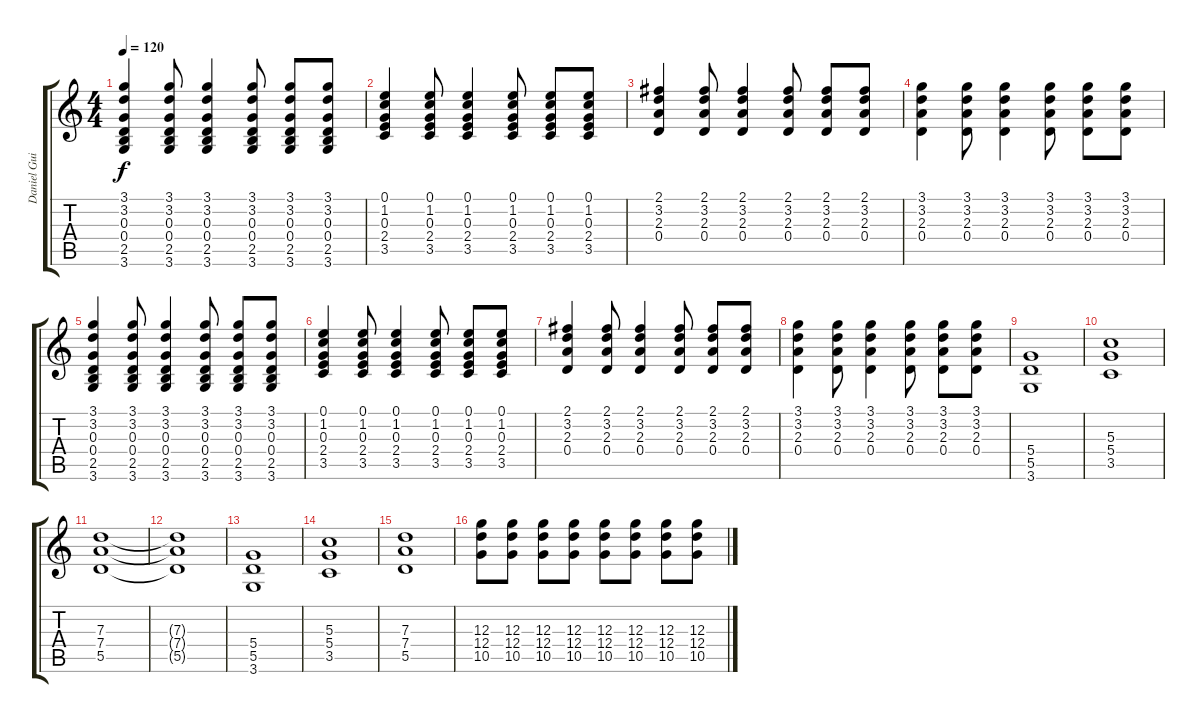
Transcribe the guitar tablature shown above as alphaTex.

\track ("Daniel Guitar" "Daniel Gui") {instrument acousticguitarnylon}
\staff {score tabs}
\tuning (E4 B3 G3 D3 A2 E2) {hide}
\ts (4 4)
\tempo 120
\clef g2
\ks c
(3.1 3.2 0.3 0.4 2.5 3.6).4{dy f} (3.1 3.2 0.3 0.4 2.5 3.6).8 (3.1 3.2 0.3 0.4 2.5 3.6).4 (3.1 3.2 0.3 0.4 2.5 3.6).8 (3.1 3.2 0.3 0.4 2.5 3.6).8 (3.1 3.2 0.3 0.4 2.5 3.6).8 |
(0.1 1.2 0.3 2.4 3.5).4 (0.1 1.2 0.3 2.4 3.5).8 (0.1 1.2 0.3 2.4 3.5).4 (0.1 1.2 0.3 2.4 3.5).8 (0.1 1.2 0.3 2.4 3.5).8 (0.1 1.2 0.3 2.4 3.5).8 |
(2.1 3.2 2.3 0.4).4 (2.1 3.2 2.3 0.4).8 (2.1 3.2 2.3 0.4).4 (2.1 3.2 2.3 0.4).8 (2.1 3.2 2.3 0.4).8 (2.1 3.2 2.3 0.4).8 |
(3.1 3.2 2.3 0.4).4 (3.1 3.2 2.3 0.4).8 (3.1 3.2 2.3 0.4).4 (3.1 3.2 2.3 0.4).8 (3.1 3.2 2.3 0.4).8 (3.1 3.2 2.3 0.4).8 |
(3.1 3.2 0.3 0.4 2.5 3.6).4 (3.1 3.2 0.3 0.4 2.5 3.6).8 (3.1 3.2 0.3 0.4 2.5 3.6).4 (3.1 3.2 0.3 0.4 2.5 3.6).8 (3.1 3.2 0.3 0.4 2.5 3.6).8 (3.1 3.2 0.3 0.4 2.5 3.6).8 |
(0.1 1.2 0.3 2.4 3.5).4 (0.1 1.2 0.3 2.4 3.5).8 (0.1 1.2 0.3 2.4 3.5).4 (0.1 1.2 0.3 2.4 3.5).8 (0.1 1.2 0.3 2.4 3.5).8 (0.1 1.2 0.3 2.4 3.5).8 |
(2.1 3.2 2.3 0.4).4 (2.1 3.2 2.3 0.4).8 (2.1 3.2 2.3 0.4).4 (2.1 3.2 2.3 0.4).8 (2.1 3.2 2.3 0.4).8 (2.1 3.2 2.3 0.4).8 |
(3.1 3.2 2.3 0.4).4 (3.1 3.2 2.3 0.4).8 (3.1 3.2 2.3 0.4).4 (3.1 3.2 2.3 0.4).8 (3.1 3.2 2.3 0.4).8 (3.1 3.2 2.3 0.4).8 |
(5.4 5.5 3.6).1{instrument distortionguitar} |
(5.3 5.4 3.5).1 |
(7.3 7.4 5.5).1 |
(7.3{t} 7.4{t} 5.5{t}).1 |
(5.4 5.5 3.6).1 |
(5.3 5.4 3.5).1 |
(7.3 7.4 5.5).1 |
(12.3 12.4 10.5).8 (12.3 12.4 10.5).8 (12.3 12.4 10.5).8 (12.3 12.4 10.5).8 (12.3 12.4 10.5).8 (12.3 12.4 10.5).8 (12.3 12.4 10.5).8 (12.3 12.4 10.5).8
